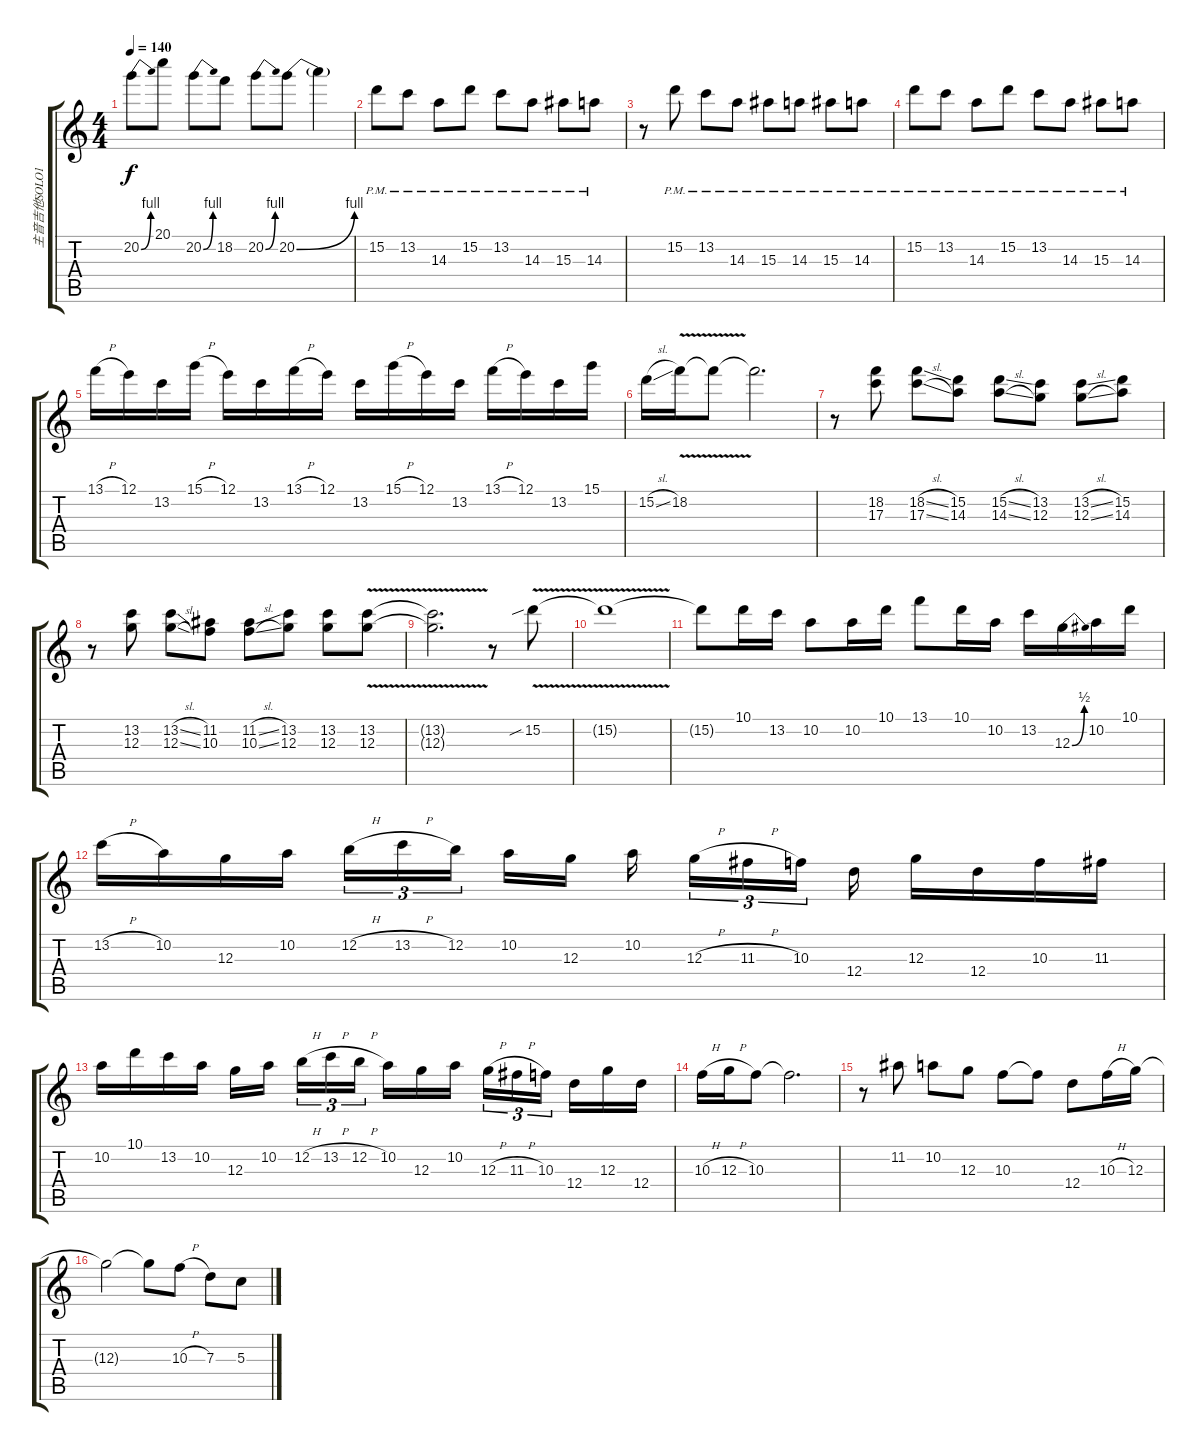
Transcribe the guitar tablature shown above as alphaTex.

\track ("主音吉他SOLO1" "主音吉他SOLO1") {instrument distortionguitar}
\staff {score tabs}
\tuning (E4 B3 G3 D3 A2 E2) {hide}
\ts (4 4)
\tempo 140
\clef g2
\ks c
20.2{be (bend 0 0 60 4)}.8{dy f} 20.1.8 20.2{be (bend 0 0 60 4)}.8 18.2.8 20.2{be (bend 0 0 60 4)}.8 20.2{be (bend 0 0 60 4)}.8 20.2{t}.4 |
15.2{pm}.8 13.2{pm}.8 14.3{pm}.8 15.2{pm}.8 13.2{pm}.8 14.3{pm}.8 15.3{pm}.8 14.3{pm}.8 |
r.8 15.2{pm}.8 13.2{pm}.8 14.3{pm}.8 15.3{pm}.8 14.3{pm}.8 15.3{pm}.8 14.3{pm}.8 |
15.2{pm}.8 13.2{pm}.8 14.3{pm}.8 15.2{pm}.8 13.2{pm}.8 14.3{pm}.8 15.3{pm}.8 14.3{pm}.8 |
13.1{h}.16 12.1.16 13.2.16 15.1{h}.16 12.1.16 13.2.16 13.1{h}.16 12.1.16 13.2.16 15.1{h}.16 12.1.16 13.2.16 13.1{h}.16 12.1.16 13.2.16 15.1.16 |
15.2{sl}.16 18.2{v}.16 18.2{t}.8 18.2{t}.2{d} |
r.8 (18.2 17.3).8 (18.2{sl} 17.3{sl}).8 (15.2 14.3).8 (15.2{sl} 14.3{sl}).8 (13.2 12.3).8 (13.2{sl} 12.3{sl}).8 (15.2 14.3).8 |
r.8 (13.2 12.3).8 (13.2{sl} 12.3{sl}).8 (11.2 10.3).8 (11.2{sl} 10.3{sl}).8 (13.2 12.3).8 (13.2 12.3).8 (13.2{v} 12.3).8 |
(13.2{t} 12.3{t}).2{d} r.8 15.2{v sib}.8 |
15.2{t}.1 |
15.2{t}.8 10.1.16 13.2.16 10.2.8 10.2.16 10.1.16 13.1.8 10.1.16 10.2.16 13.2.16 12.3{be (bend 0 0 60 2)}.16 10.2.16 10.1.16 |
13.2{h}.16 10.2.16 12.3.16 10.2.16 12.2{h}.16{tu (3 2)} 13.2{h}.16{tu (3 2)} 12.2.16{tu (3 2) beam splitsecondary} 10.2.16 12.3.16 10.2.16{beam splitsecondary} 12.3{h}.16{tu (3 2)} 11.3{h}.16{tu (3 2)} 10.3.16{tu (3 2) beam splitsecondary} 12.4.16 12.3.16 12.4.16 10.3.16 11.3.16 |
10.2.16 10.1.16 13.2.16 10.2.16 12.3.16 10.2.16{beam splitsecondary} 12.2{h}.16{tu (3 2)} 13.2{h}.16{tu (3 2)} 12.2{h}.16{tu (3 2)} 10.2.16 12.3.16 10.2.16{beam splitsecondary} 12.3{h}.16{tu (3 2)} 11.3{h}.16{tu (3 2)} 10.3.16{tu (3 2) beam splitsecondary} 12.4.16 12.3.16 12.4.16 |
10.3{h}.16 12.3{h}.16 10.3.8 10.3{t}.2{d} |
r.8 11.2.8 10.2.8 12.3.8 10.3.8 10.3{t}.8 12.4.8 10.3{h}.16 12.3.16 |
12.3{t}.2 12.3{t}.8 10.3{h}.8 7.3.8 5.3.8
